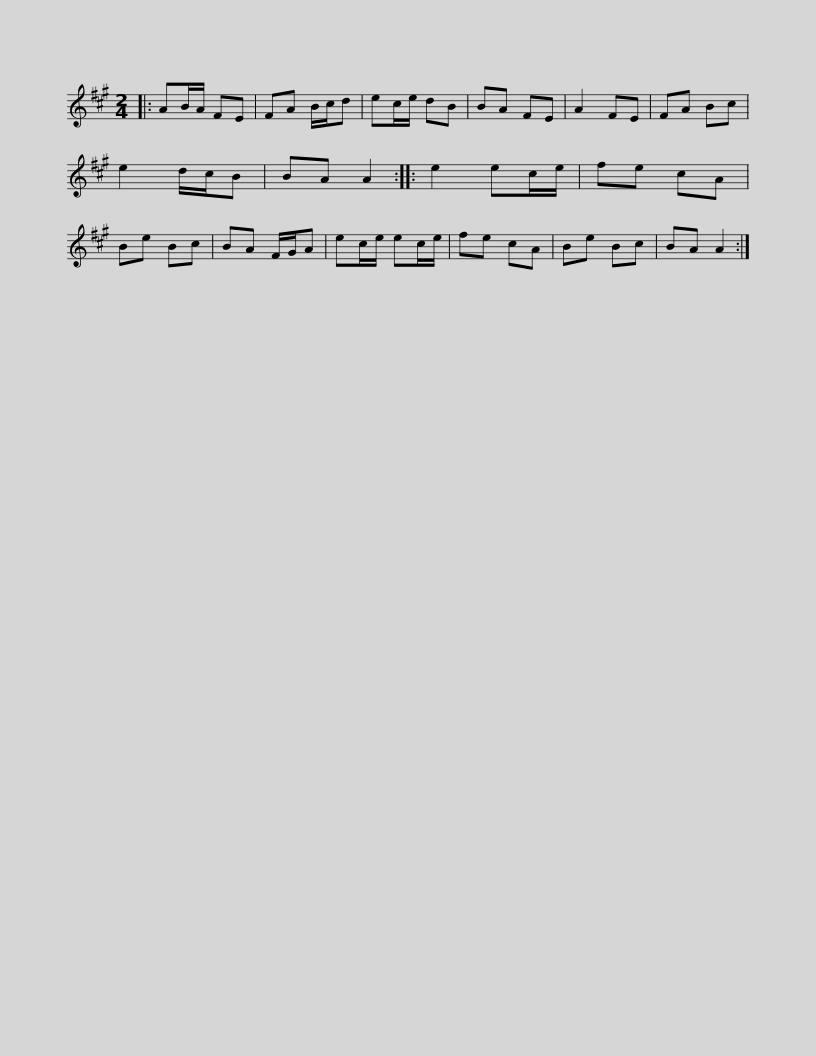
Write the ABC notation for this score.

X:1
L:1/8
M:2/4
I:linebreak $
K:A
V:1 treble
V:1
|: AB/A/ FE | FA B/c/d | ec/e/ dB | BA FE | A2 FE | %5
 FA Bc | e2 d/c/B | BA A2 :: e2 ec/e/ | fe cA |$ %10
 Be Bc | BA F/G/A | ec/e/ ec/e/ | fe cA | Be Bc | %15
 BA A2 :| %16
